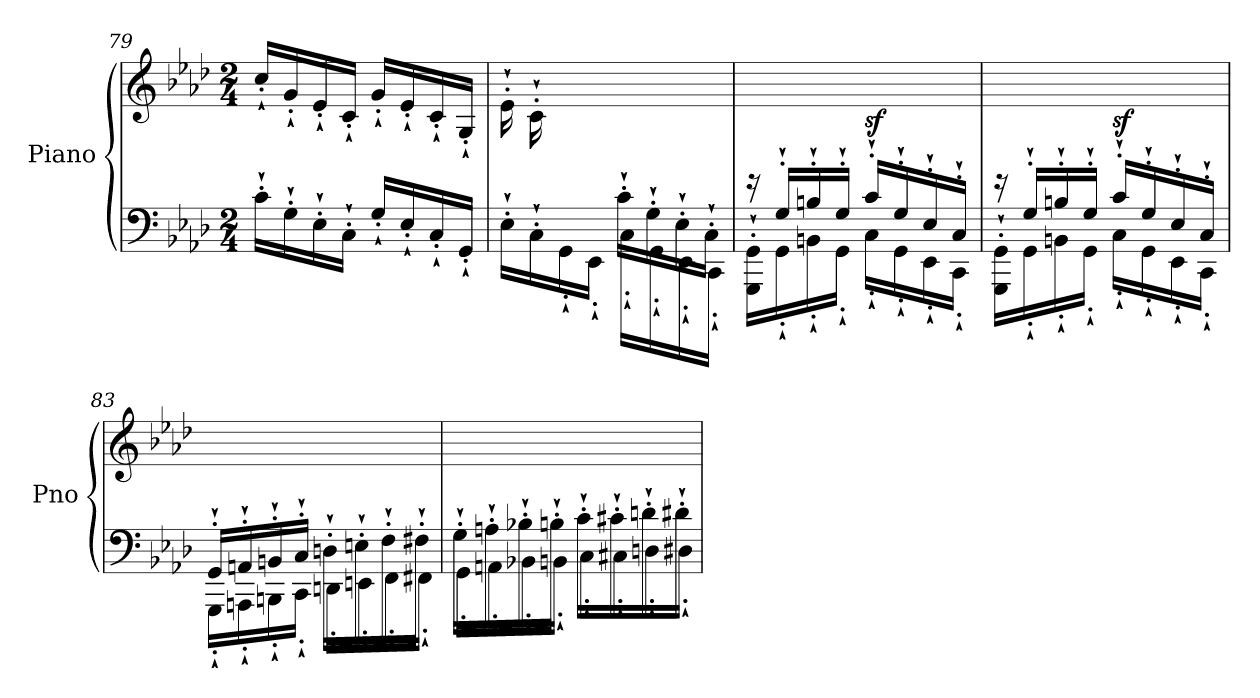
**kern	**kern	**dynam
*part1	*part1	*part1
*staff2	*staff1	*staff1/2
*I"Piano	*	*
*I'Pno	*	*
*clefF4	*clefG2	*
*k[b-e-a-d-]	*k[b-e-a-d-]	*
*M2/4	*M2/4	*
=79	=79	=79
16c`'\LL	16cc`'/LL	.
16G`'\	16g`'/	.
16E-`'\	16e-`'/	.
16C`'\JJ	16c`'/JJ	.
16G`'/LL	16g`'/LL	.
16E-`'/	16e-`'/	.
16C`'/	16c`'/	.
16GG`'/JJ	16G`'/JJ	.
!!LO:LB:g=z
=80	=80	=80
*^	*	*
8ryy	16E-`'\LL	16e-`'\LL	.
.	16C`'\	16c`'\	.
16G`'/	16GG`'\	4.ryy	.
16E-`'/JJ	16EE-`'\JJ	.	.
16c`'\LL	16C`'\LL	.	.
16G`'\	16GG`'\	.	.
16E-`'\	16EE-`'\	.	.
16C`'\JJ	16CC`'\JJ	.	.
!!LO:LB:g=z
=81	=81	=81	=81
16ryy	16GGG\`' 16GG\`'LL	16rEE	.
16G`'/LL	16GG`'\	8.ryy	.
16Bn`'/	16BBn`'\	.	.
16G`'/JJ	16GG`'\JJ	.	.
!	!	!	!LO:DY:b
16c`'/LL	16C`'\LL	4ryy	sf
16G`'/	16GG`'\	.	.
16E-`'/	16EE-`'\	.	.
16C`'/JJ	16CC`'\JJ	.	.
=82	=82	=82	=82
16ryy	16GGG\`' 16GG\`'LL	16rEE	.
16G`'/LL	16GG`'\	8.ryy	.
16Bn`'/	16BBn`'\	.	.
16G`'/JJ	16GG`'\JJ	.	.
!	!	!	!LO:DY:b
16c`'/LL	16C`'\LL	4ryy	sf
16G`'/	16GG`'\	.	.
16E-`'/	16EE-`'\	.	.
16C`'/JJ	16CC`'\JJ	.	.
=83	=83	=83	=83
!	!	!	!LO:DY:b
16GG`'/LL	16GGG`'\LL	2ryy	other-dynamics
16AAn`'/	16AAAn`'\	.	.
16BBn`'/	16BBBn`'\	.	.
16C`'/JJ	16CC`'\JJ	.	.
16Dn`'\LL	16DDn`'\LL	.	.
16En`'\	16EEn`'\	.	.
16F`'\	16FF`'\	.	.
16F#X`'\JJ	16FF#X`'\JJ	.	.
=84	=84	=84	=84
16G`'\LL	16GG`'\LL	2ryy	.
16An`'\	16AAn`'\	.	.
16B-X`'\	16BB-X`'\	.	.
16Bn`'\JJ	16BBn`'\JJ	.	.
16c`'\LL	16C`'\LL	.	.
16c#X`'\	16C#X`'\	.	.
16dn`'\	16Dn`'\	.	.
16d#X`'\JJ	16D#X`'\JJ	.	.
*v	*v	*	*
=	=	=
*-	*-	*-
